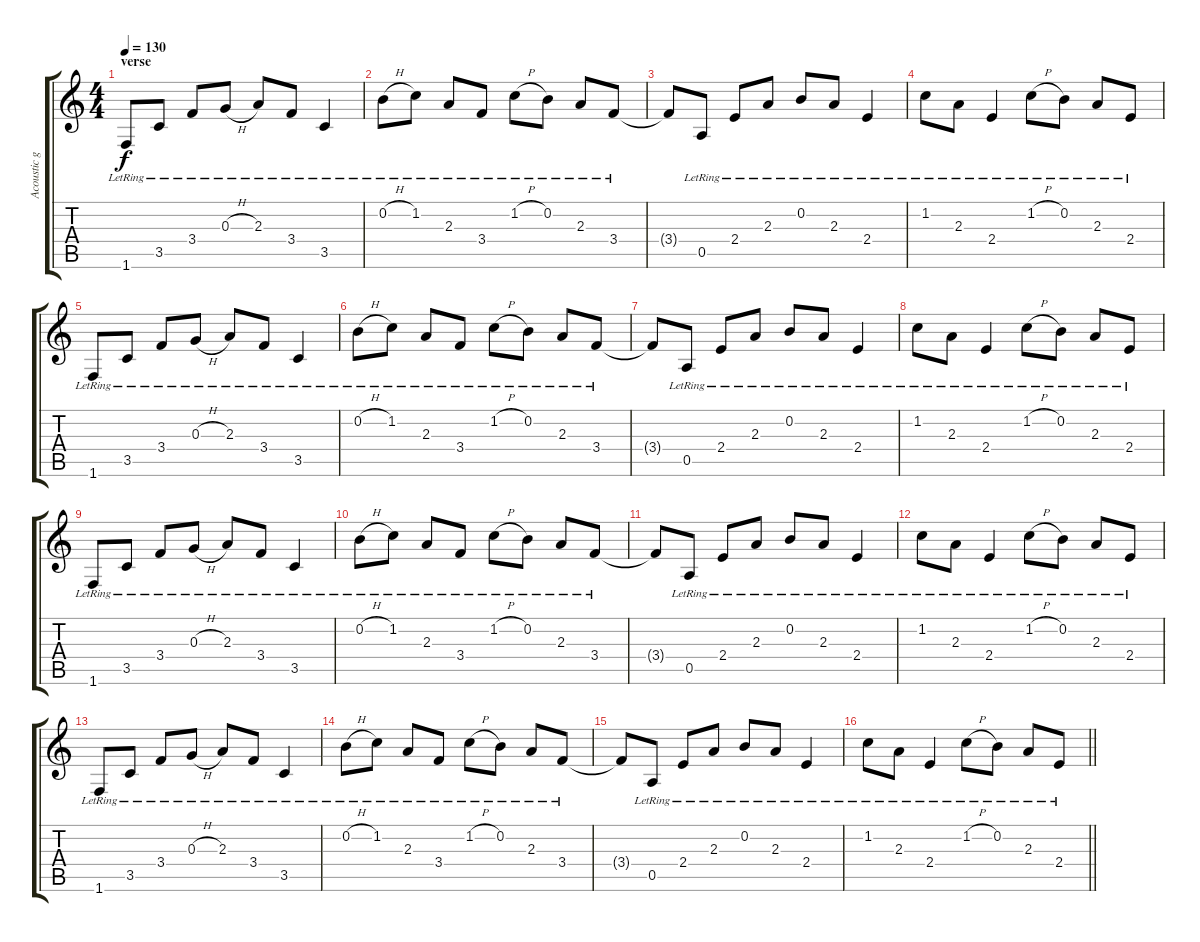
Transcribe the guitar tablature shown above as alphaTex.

\track ("Acoustic gtr" "Acoustic g") {instrument acousticguitarsteel}
\staff {score tabs}
\tuning (E4 B3 G3 D3 A2 E2) {hide}
\ts (4 4)
\section ("" "verse")
\tempo 130
\clef g2
\ks c
1.6{lr}.8{dy f} 3.5{lr}.8 3.4{lr}.8 0.3{h lr}.8 2.3{lr}.8 3.4{lr}.8 3.5{lr}.4 |
0.2{h lr}.8 1.2{lr}.8 2.3{lr}.8 3.4{lr}.8 1.2{h lr}.8 0.2{lr}.8 2.3{lr}.8 3.4{lr}.8 |
3.4{t}.8 0.5{lr}.8 2.4{lr}.8 2.3{lr}.8 0.2{lr}.8 2.3{lr}.8 2.4{lr}.4 |
1.2{lr}.8 2.3{lr}.8 2.4{lr}.4 1.2{h lr}.8 0.2{lr}.8 2.3{lr}.8 2.4{lr}.8 |
1.6{lr}.8 3.5{lr}.8 3.4{lr}.8 0.3{h lr}.8 2.3{lr}.8 3.4{lr}.8 3.5{lr}.4 |
0.2{h lr}.8 1.2{lr}.8 2.3{lr}.8 3.4{lr}.8 1.2{h lr}.8 0.2{lr}.8 2.3{lr}.8 3.4{lr}.8 |
3.4{t}.8 0.5{lr}.8 2.4{lr}.8 2.3{lr}.8 0.2{lr}.8 2.3{lr}.8 2.4{lr}.4 |
1.2{lr}.8 2.3{lr}.8 2.4{lr}.4 1.2{h lr}.8 0.2{lr}.8 2.3{lr}.8 2.4{lr}.8 |
1.6{lr}.8 3.5{lr}.8 3.4{lr}.8 0.3{h lr}.8 2.3{lr}.8 3.4{lr}.8 3.5{lr}.4 |
0.2{h lr}.8 1.2{lr}.8 2.3{lr}.8 3.4{lr}.8 1.2{h lr}.8 0.2{lr}.8 2.3{lr}.8 3.4{lr}.8 |
3.4{t}.8 0.5{lr}.8 2.4{lr}.8 2.3{lr}.8 0.2{lr}.8 2.3{lr}.8 2.4{lr}.4 |
1.2{lr}.8 2.3{lr}.8 2.4{lr}.4 1.2{h lr}.8 0.2{lr}.8 2.3{lr}.8 2.4{lr}.8 |
1.6{lr}.8 3.5{lr}.8 3.4{lr}.8 0.3{h lr}.8 2.3{lr}.8 3.4{lr}.8 3.5{lr}.4 |
0.2{h lr}.8 1.2{lr}.8 2.3{lr}.8 3.4{lr}.8 1.2{h lr}.8 0.2{lr}.8 2.3{lr}.8 3.4{lr}.8 |
3.4{t}.8 0.5{lr}.8 2.4{lr}.8 2.3{lr}.8 0.2{lr}.8 2.3{lr}.8 2.4{lr}.4 |
\barLineRight lightlight
1.2{lr}.8 2.3{lr}.8 2.4{lr}.4 1.2{h lr}.8 0.2{lr}.8 2.3{lr}.8 2.4{lr}.8
